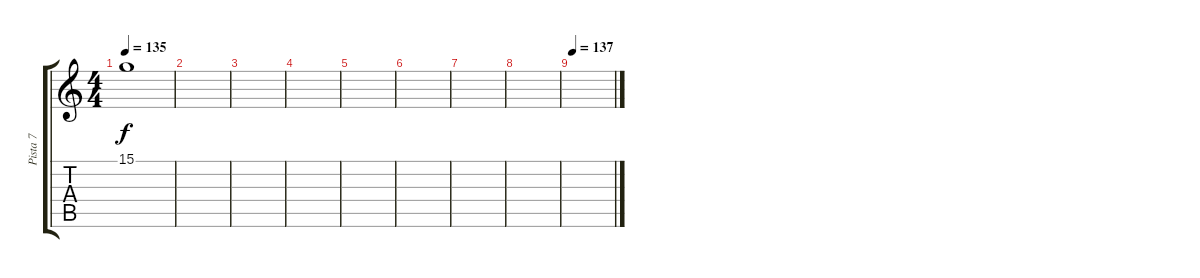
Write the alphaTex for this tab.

\track ("Pista 7" "Pista 7") {instrument acousticgrandpiano}
\staff {score tabs}
\tuning (E4 B3 G3 D3 A2 E2) {hide}
\ts (4 4)
\tempo 135
\clef g2
\ks c
15.1{t}.1{dy f} |
|
|
|
|
|
|
|
\tempo 137
